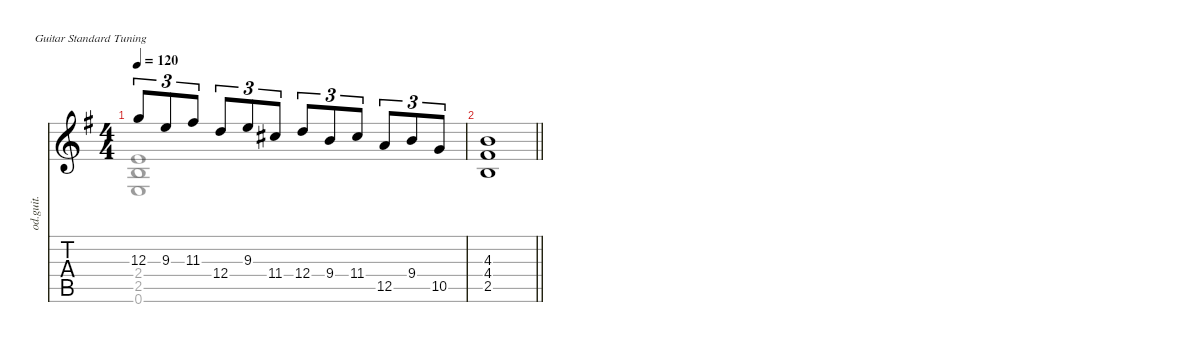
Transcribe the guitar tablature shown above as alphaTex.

\defaultSystemsLayout 4
\hideDynamics
\bracketExtendMode nobrackets
\otherSystemsTrackNameOrientation horizontal
\track ("Guitarra 2" "od.guit.") {defaultSystemsLayout 16 instrument overdrivenguitar}
\staff {score tabs}
\tuning (E4 B3 G3 D3 A2 E2)
\voice
\ts (4 4)
\tempo 120
\clef g2
\ks g
12.3{acc forcenatural}.8{tu (3 2) dy fff beam Up} 9.3{acc forcenatural}.8{tu (3 2) beam Up} 11.3{acc #}.8{tu (3 2) beam Up} 12.4{acc forcenatural}.8{tu (3 2) beam Up} 9.3{acc forcenatural}.8{tu (3 2) beam Up} 11.4{acc #}.8{tu (3 2) beam Up} 12.4{acc forcenatural}.8{tu (3 2) beam Up} 9.4{acc forcenatural}.8{tu (3 2) beam Up} 11.4{acc #}.8{tu (3 2) beam Up} 12.5{acc forcenatural}.8{tu (3 2) beam Up} 9.4{acc forcenatural}.8{tu (3 2) beam Up} 10.5{acc forcenatural}.8{tu (3 2) beam Up} |
\barLineRight lightlight
(2.5{acc forcenatural} 4.4{acc #} 4.3{acc forcenatural}).1{dy f beam Up} |
|
|
|
|
|
|
|
|
|
|
|
|
|
\voice
\clef g2
\ottava regular
\simile none
\ks g
(2.4{acc forcenatural} 2.5{acc forcenatural} 0.6{acc forcenatural}).1{dy fff beam Down} |
\barLineRight lightlight
|
|
|
|
|
|
|
|
|
|
|
|
|
|
